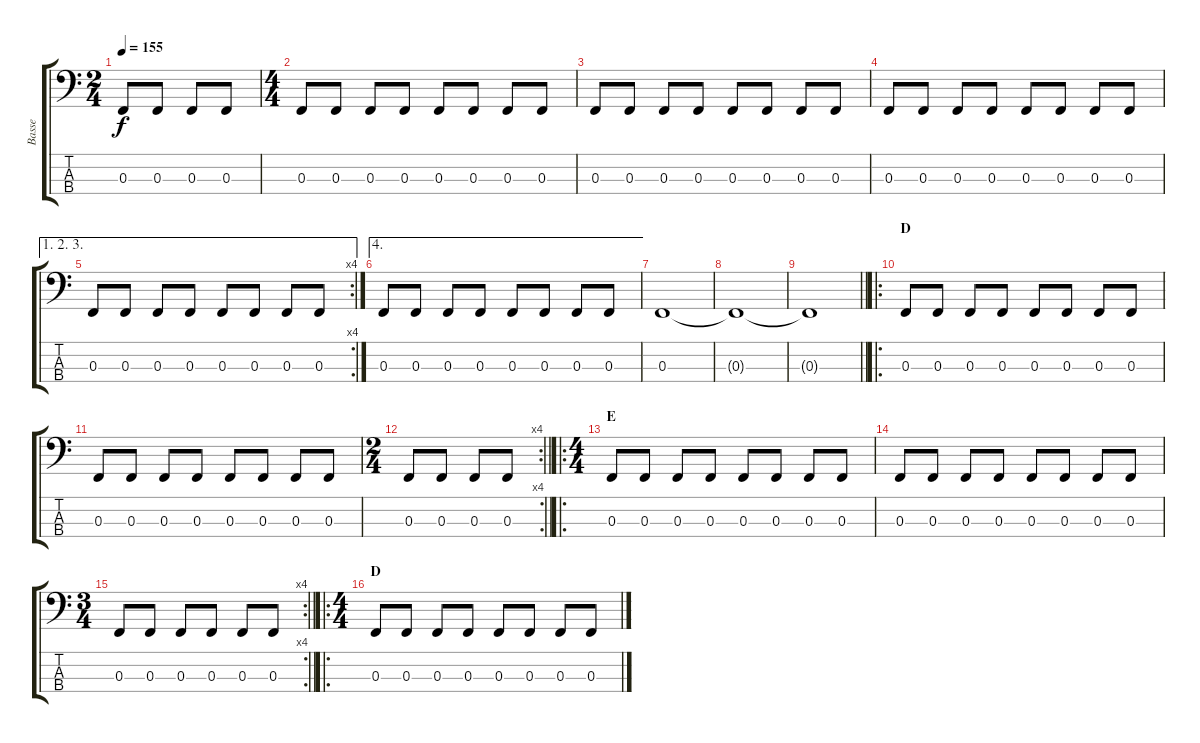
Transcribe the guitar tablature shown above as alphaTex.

\track ("Basse" "Basse") {instrument electricbassfinger}
\staff {score tabs}
\tuning (Eb2 Bb1 F1 Bb0) {hide}
\ts (2 4)
\tempo 155
\clef f4
\ks c
0.3.8{dy f} 0.3.8 0.3.8 0.3.8 |
\ts (4 4)
0.3.8 0.3.8 0.3.8 0.3.8 0.3.8 0.3.8 0.3.8 0.3.8 |
0.3.8 0.3.8 0.3.8 0.3.8 0.3.8 0.3.8 0.3.8 0.3.8 |
0.3.8 0.3.8 0.3.8 0.3.8 0.3.8 0.3.8 0.3.8 0.3.8 |
\ae (1 2 3)
\rc 4
0.3.8 0.3.8 0.3.8 0.3.8 0.3.8 0.3.8 0.3.8 0.3.8 |
\ae 4
0.3.8 0.3.8 0.3.8 0.3.8 0.3.8 0.3.8 0.3.8 0.3.8 |
0.3.1 |
0.3{t}.1 |
\barLineRight lightlight
0.3{t}.1 |
\ro
\section ("" "D")
0.3.8 0.3.8 0.3.8 0.3.8 0.3.8 0.3.8 0.3.8 0.3.8 |
0.3.8 0.3.8 0.3.8 0.3.8 0.3.8 0.3.8 0.3.8 0.3.8 |
\rc 4
\ts (2 4)
\barLineRight lightlight
0.3.8 0.3.8 0.3.8 0.3.8 |
\ro
\ts (4 4)
\section ("" "E")
0.3.8 0.3.8 0.3.8 0.3.8 0.3.8 0.3.8 0.3.8 0.3.8 |
0.3.8 0.3.8 0.3.8 0.3.8 0.3.8 0.3.8 0.3.8 0.3.8 |
\rc 4
\ts (3 4)
\barLineRight lightlight
0.3.8 0.3.8 0.3.8 0.3.8 0.3.8 0.3.8 |
\ro
\ts (4 4)
\section ("" "D")
0.3.8 0.3.8 0.3.8 0.3.8 0.3.8 0.3.8 0.3.8 0.3.8
